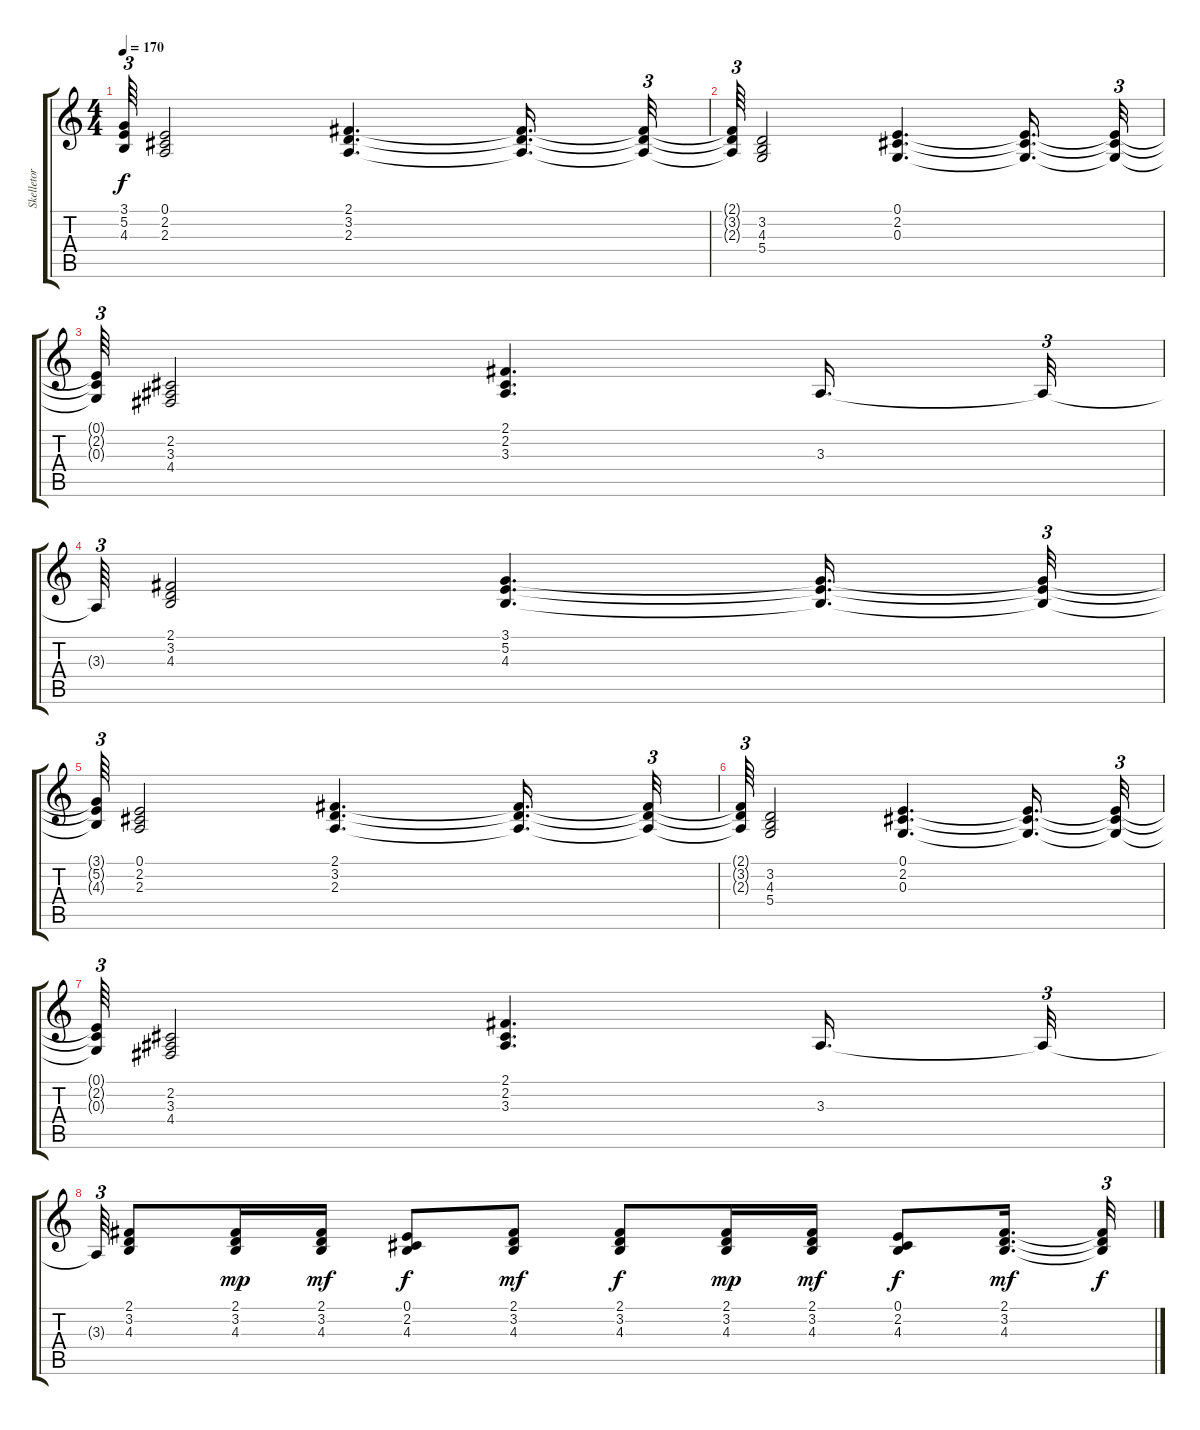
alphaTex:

\track ("Skelletor" "Skelletor") {instrument harpsichord}
\staff {score tabs}
\tuning (E4 B3 G3 D3 A2 E2) {hide}
\ts (4 4)
\tempo 170
\clef g2
\ks c
(3.1{t} 5.2{t} 4.3{t}).64{tu (3 2) dy f} (0.1 2.2 2.3).2 (2.1 3.2 2.3).4{d} (2.1{t} 3.2{t} 2.3{t}).16{d} (2.1{t} 3.2{t} 2.3{t}).32{tu (3 2)} |
(2.1{t} 3.2{t} 2.3{t}).64{tu (3 2)} (3.2 4.3 5.4).2 (0.1 2.2 0.3).4{d} (0.1{t} 2.2{t} 0.3{t}).16{d} (0.1{t} 2.2{t} 0.3{t}).32{tu (3 2)} |
(0.1{t} 2.2{t} 0.3{t}).64{tu (3 2)} (2.2 3.3 4.4).2 (2.1 2.2 3.3).4{d} 3.3.16{d} 3.3{t}.32{tu (3 2)} |
3.3{t}.64{tu (3 2)} (2.1 3.2 4.3).2 (3.1 5.2 4.3).4{d} (3.1{t} 5.2{t} 4.3{t}).16{d} (3.1{t} 5.2{t} 4.3{t}).32{tu (3 2)} |
(3.1{t} 5.2{t} 4.3{t}).64{tu (3 2)} (0.1 2.2 2.3).2 (2.1 3.2 2.3).4{d} (2.1{t} 3.2{t} 2.3{t}).16{d} (2.1{t} 3.2{t} 2.3{t}).32{tu (3 2)} |
(2.1{t} 3.2{t} 2.3{t}).64{tu (3 2)} (3.2 4.3 5.4).2 (0.1 2.2 0.3).4{d} (0.1{t} 2.2{t} 0.3{t}).16{d} (0.1{t} 2.2{t} 0.3{t}).32{tu (3 2)} |
(0.1{t} 2.2{t} 0.3{t}).64{tu (3 2)} (2.2 3.3 4.4).2 (2.1 2.2 3.3).4{d} 3.3.16{d} 3.3{t}.32{tu (3 2)} |
3.3{t}.64{tu (3 2)} (2.1 3.2 4.3).8 (2.1 3.2 4.3).16{dy mp} (2.1 3.2 4.3).16{dy mf} (0.1 2.2 4.3).8{dy f} (2.1 3.2 4.3).8{dy mf} (2.1 3.2 4.3).8{dy f} (2.1 3.2 4.3).16{dy mp} (2.1 3.2 4.3).16{dy mf} (0.1 2.2 4.3).8{dy f} (2.1 3.2 4.3).16{d dy mf} (2.1{t} 3.2{t} 4.3{t}).32{tu (3 2) dy f}
